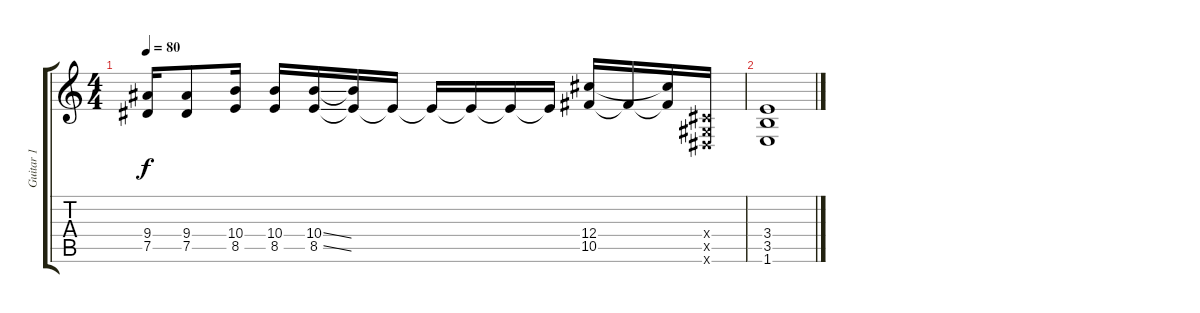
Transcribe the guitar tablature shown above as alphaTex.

\track ("Guitar 1" "Guitar 1") {instrument electricguitarmuted}
\staff {score tabs}
\tuning (Eb4 Bb3 Gb3 Db3 Ab2 Eb2) {hide}
\ts (4 4)
\tempo 80
\clef g2
\ks c
(9.4 7.5).16{dy f volume 6 instrument distortionguitar} (9.4 7.5).8 (10.4 8.5).16 (10.4 8.5).16 (10.4{ss} 8.5{ss}).16 (10.4{t} 8.5{t}).16 8.5{t}.16 8.5{t}.16 8.5{t}.16 8.5{t}.16 8.5{t}.16 (12.4 10.5).16 10.5{t}.16 (12.4{t} 10.5{t}).16 (0.4{x} 0.5{x} 0.6{x}).16 |
(3.4 3.5 1.6).1
